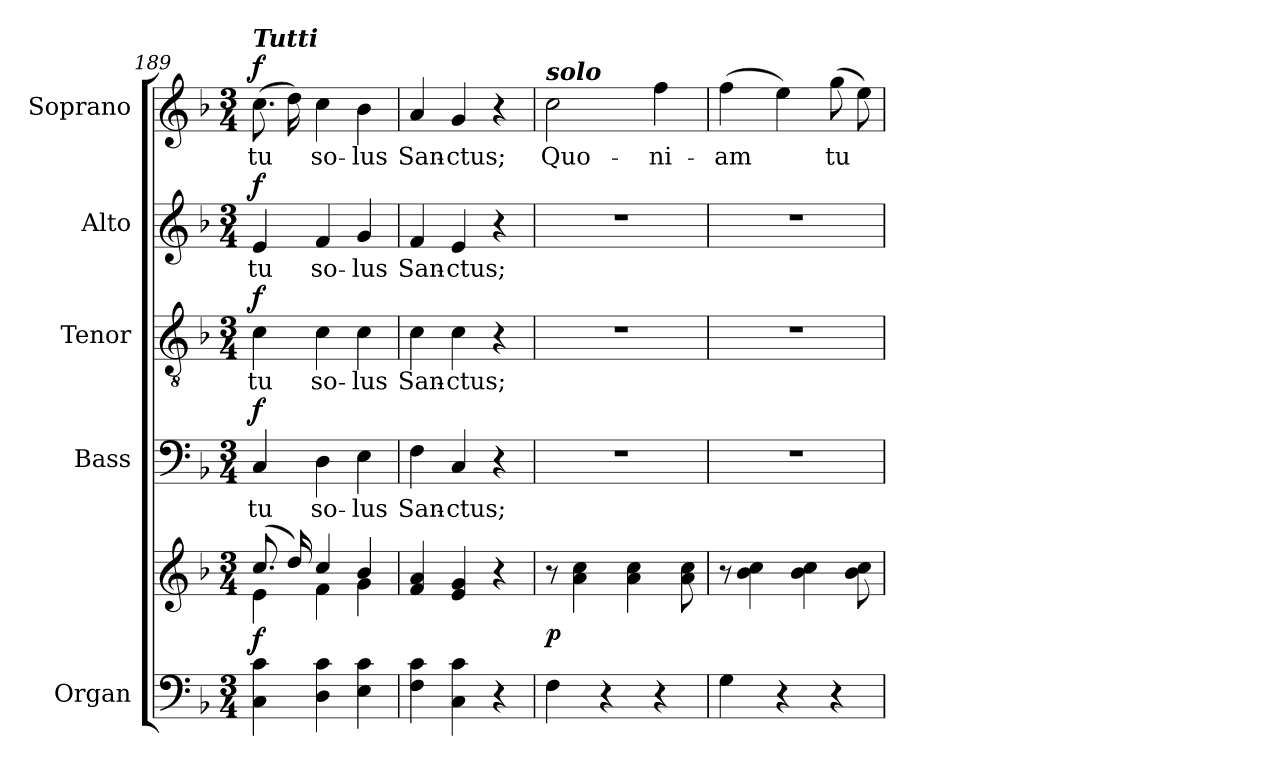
**kern	**kern	**dynam	**kern	**text	**dynam	**kern	**text	**dynam	**kern	**text	**dynam	**kern	**text	**dynam
*part5	*part5	*part5	*part4	*part4	*part4	*part3	*part3	*part3	*part2	*part2	*part2	*part1	*part1	*part1
*staff6	*staff5	*staff5/6	*staff4	*staff4	*staff4	*staff3	*staff3	*staff3	*staff2	*staff2	*staff2	*staff1	*staff1	*staff1
*I"Organ	*	*	*I"Bass	*	*	*I"Tenor	*	*	*I"Alto	*	*	*I"Soprano	*	*
*I'Org.	*	*	*I'B.	*	*	*I'T.	*	*	*I'A.	*	*	*I'S.	*	*
*clefF4	*clefG2	*	*clefF4	*	*	*clefGv2	*	*	*clefG2	*	*	*clefG2	*	*
*	*	*	*	*	*	*ITrd7c12	*	*	*	*	*	*	*	*
*k[b-]	*k[b-]	*	*k[b-]	*	*	*k[b-]	*	*	*k[b-]	*	*	*k[b-]	*	*
*F:	*F:	*	*F:	*	*	*F:	*	*	*F:	*	*	*F:	*	*
*M3/4	*M3/4	*	*M3/4	*	*	*M3/4	*	*	*M3/4	*	*	*M3/4	*	*
=189	=189	=189	=189	=189	=189	=189	=189	=189	=189	=189	=189	=189	=189	=189
*	*^	*	*	*	*	*	*	*	*	*	*	*	*	*
!	!	!	!	!	!LO:LY:b:color=#000000	!	!	!	!	!	!	!	!	!	!
!	!	!	!	!	!	!	!	!LO:LY:b:color=#000000	!	!	!	!	!	!	!
!	!	!	!	!	!	!	!	!	!	!	!LO:LY:b:color=#000000	!	!	!	!
!	!	!	!	!	!	!	!	!	!	!	!	!	!LO:TX:a:Bi:t=Tutti	!	!
!	!	!	!	!	!	!	!	!	!	!	!	!	!	!LO:LY:b:color=#000000	!
4Ci\ 4ci	(8.cci/	4ei\	f	4Ci/	tu	f	4Ci\	tu	f	4ei/	tu	f	(8.cci\	tu	f
.	16ddi/)	.	.	.	.	.	.	.	.	.	.	.	16ddi\)	.	.
!	!	!	!	!	!LO:LY:b:color=#000000	!	!	!	!	!	!	!	!	!	!
!	!	!	!	!	!	!	!	!LO:LY:b:color=#000000	!	!	!	!	!	!	!
!	!	!	!	!	!	!	!	!	!	!	!LO:LY:b:color=#000000	!	!	!	!
!	!	!	!	!	!	!	!	!	!	!	!	!	!	!LO:LY:b:color=#000000	!
4Di\ 4ci	4cci/	4fi\	.	4Di\	so-	.	4Ci\	so-	.	4fi/	so-	.	4cci\	so-	.
!	!	!	!	!	!LO:LY:b:color=#000000	!	!	!	!	!	!	!	!	!	!
!	!	!	!	!	!	!	!	!LO:LY:b:color=#000000	!	!	!	!	!	!	!
!	!	!	!	!	!	!	!	!	!	!	!LO:LY:b:color=#000000	!	!	!	!
!	!	!	!	!	!	!	!	!	!	!	!	!	!	!LO:LY:b:color=#000000	!
4Ei\ 4ci	4b-i/	4gi\	.	4Ei\	-lus	.	4Ci\	-lus	.	4gi/	-lus	.	4b-i\	-lus	.
*	*v	*v	*	*	*	*	*	*	*	*	*	*	*	*	*
=190	=190	=190	=190	=190	=190	=190	=190	=190	=190	=190	=190	=190	=190	=190
*	*^	*	*	*	*	*	*	*	*	*	*	*	*	*
!	!	!	!	!	!LO:LY:b:color=#000000	!	!	!	!	!	!	!	!	!	!
*	*v	*v	*	*	*	*	*	*	*	*	*	*	*	*	*
*	*^	*	*	*	*	*	*	*	*	*	*	*	*	*
!	!	!	!	!	!	!	!	!LO:LY:b:color=#000000	!	!	!	!	!	!	!
*	*v	*v	*	*	*	*	*	*	*	*	*	*	*	*	*
*	*^	*	*	*	*	*	*	*	*	*	*	*	*	*
!	!	!	!	!	!	!	!	!	!	!	!LO:LY:b:color=#000000	!	!	!	!
*	*v	*v	*	*	*	*	*	*	*	*	*	*	*	*	*
*	*^	*	*	*	*	*	*	*	*	*	*	*	*	*
!	!	!	!	!	!	!	!	!	!	!	!	!	!	!LO:LY:b:color=#000000	!
*	*v	*v	*	*	*	*	*	*	*	*	*	*	*	*	*
4Fi\ 4ci	4fi/ 4ai	.	4Fi\	San-	.	4Ci\	San-	.	4fi/	San-	.	4ai/	San-	.
!	!	!	!	!LO:LY:b:color=#000000	!	!	!	!	!	!	!	!	!	!
!	!	!	!	!	!	!	!LO:LY:b:color=#000000	!	!	!	!	!	!	!
!	!	!	!	!	!	!	!	!	!	!LO:LY:b:color=#000000	!	!	!	!
!	!	!	!	!	!	!	!	!	!	!	!	!	!LO:LY:b:color=#000000	!
4Ci\ 4ci	4ei/ 4gi	.	4Ci/	-ctus;	.	4Ci\	-ctus;	.	4ei/	-ctus;	.	4gi/	-ctus;	.
4r	4r	.	4r	.	.	4r	.	.	4r	.	.	4r	.	.
=191	=191	=191	=191	=191	=191	=191	=191	=191	=191	=191	=191	=191	=191	=191
!	!	!	!LO:N:vis=1	!	!	!LO:N:vis=1	!	!	!LO:N:vis=1	!	!	!	!	!
!	!	!	!	!	!	!	!	!	!	!	!	!LO:TX:a:Bi:t=solo	!	!
!	!	!	!	!	!	!	!	!	!	!	!	!	!LO:LY:b:color=#000000	!
4Fi\	8r	p	2.r	.	.	2.r	.	.	2.r	.	.	2cci\	Quo-	.
.	4ai\ 4cci	.	.	.	.	.	.	.	.	.	.	.	.	.
4r	.	.	.	.	.	.	.	.	.	.	.	.	.	.
.	4ai\ 4cci	.	.	.	.	.	.	.	.	.	.	.	.	.
!	!	!	!	!	!	!	!	!	!	!	!	!	!LO:LY:b:color=#000000	!
4r	.	.	.	.	.	.	.	.	.	.	.	4ffi\	-ni-	.
.	8ai\ 8cci	.	.	.	.	.	.	.	.	.	.	.	.	.
=192	=192	=192	=192	=192	=192	=192	=192	=192	=192	=192	=192	=192	=192	=192
!	!	!	!LO:N:vis=1	!	!	!LO:N:vis=1	!	!	!LO:N:vis=1	!	!	!	!	!
!	!	!	!	!	!	!	!	!	!	!	!	!	!LO:LY:b:color=#000000	!
4Gi\	8r	.	2.r	.	.	2.r	.	.	2.r	.	.	(4ffi\	-am	.
.	4b-i\ 4cci	.	.	.	.	.	.	.	.	.	.	.	.	.
4r	.	.	.	.	.	.	.	.	.	.	.	4eei\)	.	.
.	4b-i\ 4cci	.	.	.	.	.	.	.	.	.	.	.	.	.
!	!	!	!	!	!	!	!	!	!	!	!	!	!LO:LY:b:color=#000000	!
4r	.	.	.	.	.	.	.	.	.	.	.	(8ggi\	tu	.
.	8b-i\ 8cci	.	.	.	.	.	.	.	.	.	.	8eei\)	.	.
=	=	=	=	=	=	=	=	=	=	=	=	=	=	=
*-	*-	*-	*-	*-	*-	*-	*-	*-	*-	*-	*-	*-	*-	*-
